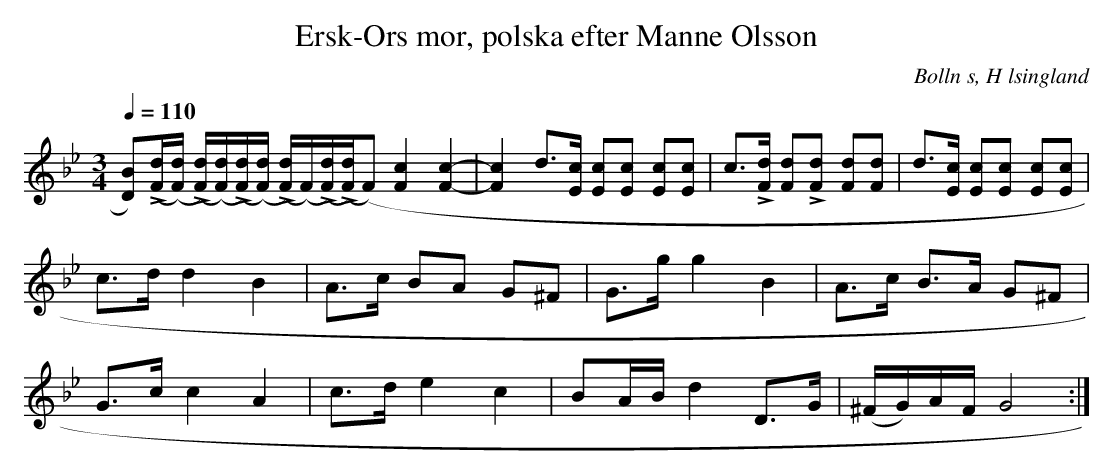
X:1
T: Ersk-Ors mor, polska efter Manne Olsson
O:Bolln s, H lsingland
M:3/4
L:1/8
Q:1/4=110
K:Gm
[D B])(L[F/d/]([F/d/]) (L[F/d/])([F/d/])(L[F/d/])([F/d/]) (L[F/d/])(F/)(L[F/d/])(L[F/d/])(F)[F2 c2][F2 c2]-|[F2 c2] d>[Ec] [Ec][Ec] [Ec][Ec] | \
c>L[Fd] [Fd]L[Fd] [Fd][Fd] | d>[Ec] [Ec][Ec] [Ec][Ec] |
c>d    d2       B2           | A>c    BA       G^F       | G>g    g2 B2     | A>c         B>A G^F  |
G>c    c2       A2           | c>d    e2       c2        | BA/B/  d2 D>G   | (^F/G/)A/F/ G4      :|
